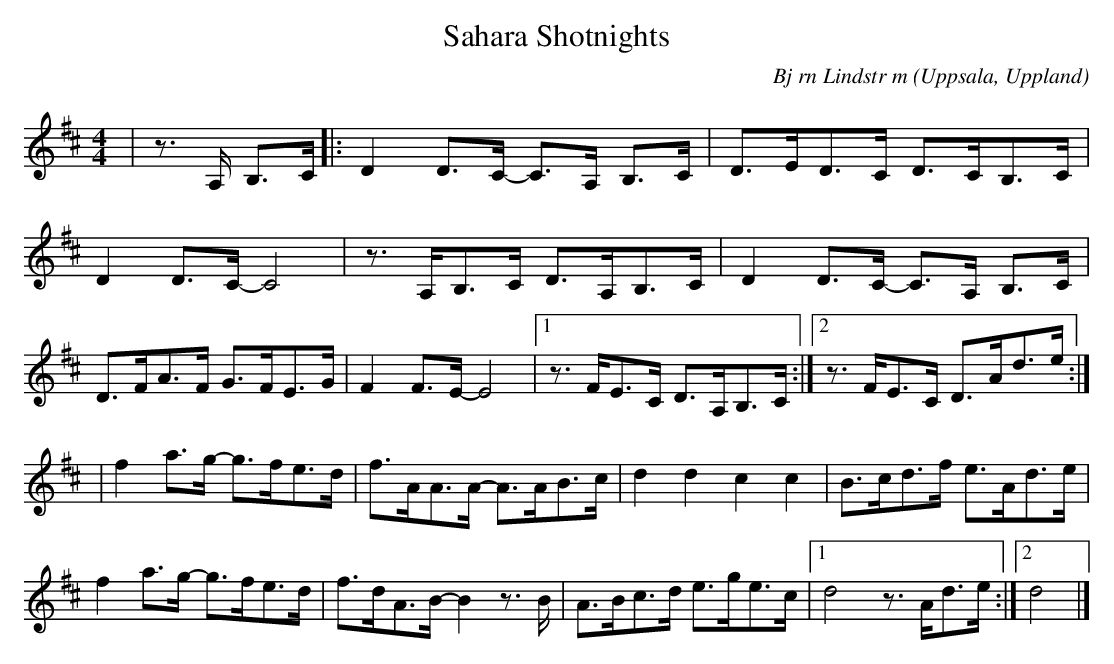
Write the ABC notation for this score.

X:1
T:Sahara Shotnights
C:Bj rn Lindstr m
O:Uppsala, Uppland
M:4/4
L:1/8
K:D
| z>A, B,>C |: D2 D>C - C>A, B,>C | D>ED>C D>CB,>C | D2 D>C - C4 | z>A,B,>C D>A,B,>C | D2 D>C - C>A, B,>C | D>FA>F G>FE>G | F2 F>E - E4 |1 z>FE>C D>A,B,>C :|2 z>FE>C D>Ad>e :|
| f2 a>g - g>fe>d | f>AA>A - A>AB>c | d2 d2 c2 c2 | B>cd>f e>Ad>e | f2 a>g - g>fe>d | f>dA>B - B2 z>B | A>Bc>d e>ge>c |1 d4  z>Ad>e :|2 d4 |]
